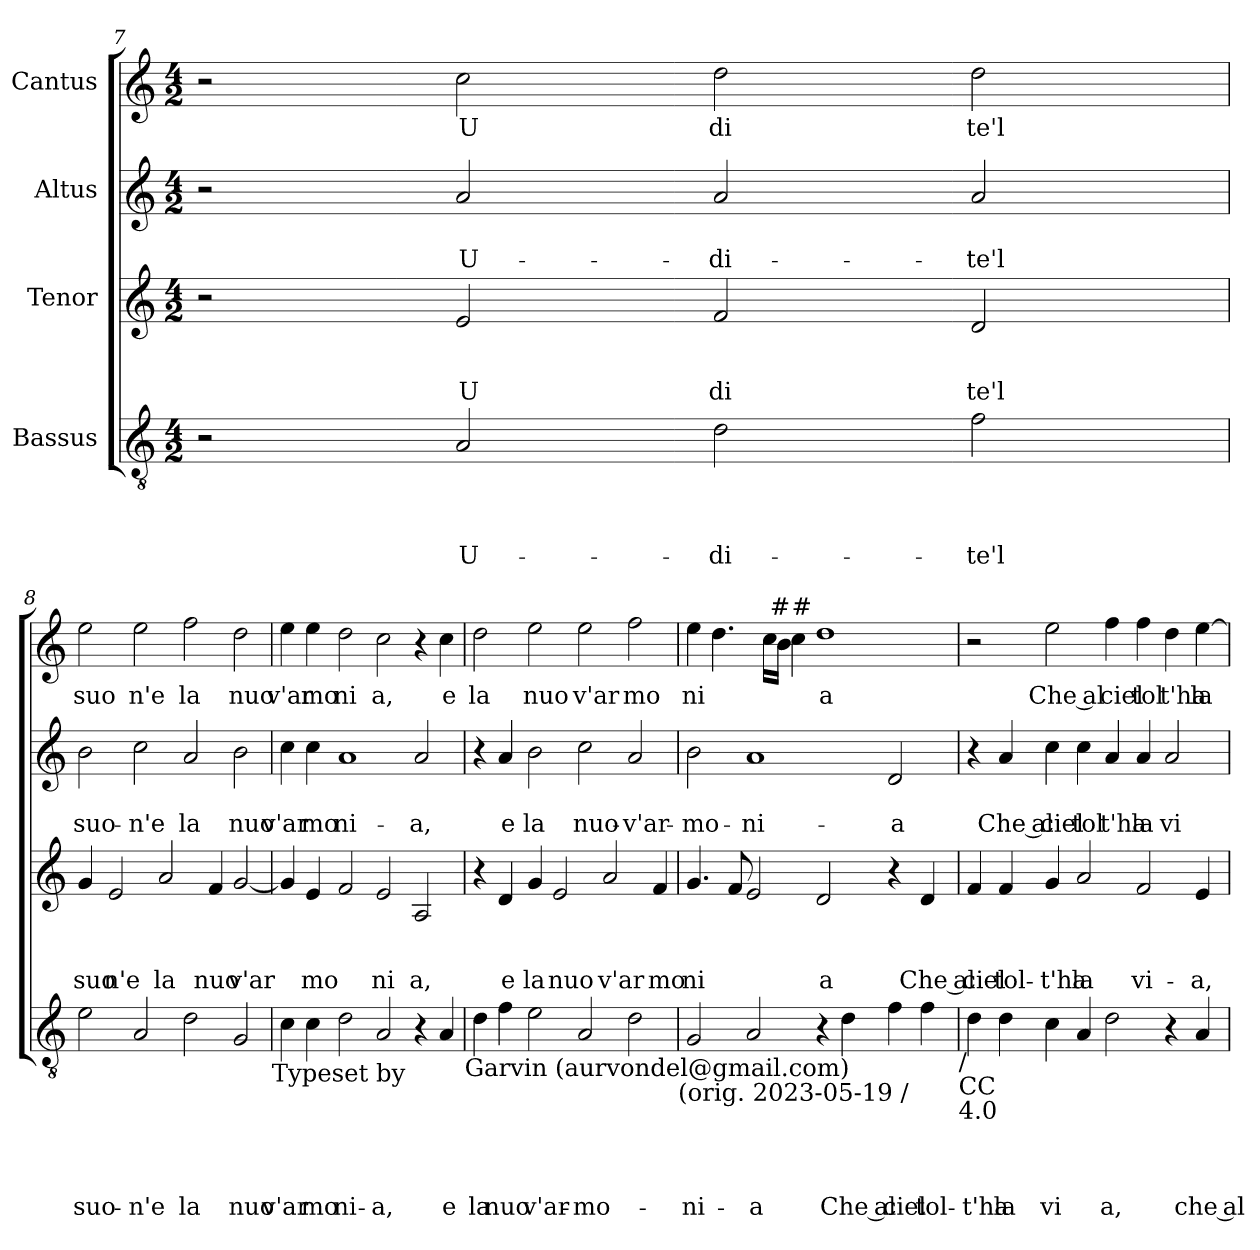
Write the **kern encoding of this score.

**kern	**text	**text	**text	**text	**kern	**text	**text	**text	**kern	**text	**text	**kern	**text
*part4	*part4	*part4	*part4	*part4	*part3	*part3	*part3	*part3	*part2	*part2	*part2	*part1	*part1
*staff4	*staff4	*staff4	*staff4	*staff4	*staff3	*staff3	*staff3	*staff3	*staff2	*staff2	*staff2	*staff1	*staff1
*I"Bassus	*	*	*	*	*I"Tenor	*	*	*	*I"Altus	*	*	*I"Cantus	*
*clefGv2	*	*	*	*	*clefG2	*	*	*	*clefG2	*	*	*clefG2	*
*k[]	*	*	*	*	*k[]	*	*	*	*k[]	*	*	*k[]	*
*C:	*	*	*	*	*C:	*	*	*	*C:	*	*	*C:	*
*M4/2	*	*	*	*	*M4/2	*	*	*	*M4/2	*	*	*M4/2	*
=7	=7	=7	=7	=7	=7	=7	=7	=7	=7	=7	=7	=7	=7
2r	.	.	.	.	2r	.	.	.	2r	.	.	2r	.
!	!	!	!	!LO:LY:b	!	!	!	!LO:LY:b	!	!	!LO:LY:b	!	!LO:LY:b
2A/	.	.	.	U-	2e/	.	.	U	2a/	.	U-	2cc\	U
!	!	!	!	!LO:LY:b	!	!	!	!LO:LY:b	!	!	!LO:LY:b	!	!LO:LY:b
2d\	.	.	.	-di-	2f/	.	.	di	2a/	.	-di-	2dd\	di
!	!	!	!	!LO:LY:b	!	!	!	!LO:LY:b	!	!	!LO:LY:b	!	!LO:LY:b
2f\	.	.	.	-te'l	2d/	.	.	te'l	2a/	.	-te'l	2dd\	te'l
!!LO:PB:g=z
=8	=8	=8	=8	=8	=8	=8	=8	=8	=8	=8	=8	=8	=8
!	!	!	!	!LO:LY:b	!	!	!	!LO:LY:b	!	!	!LO:LY:b	!	!LO:LY:b
2e\	.	.	.	suo-	4g/	.	.	suo	2b\	.	suo-	2ee\	suo
!	!	!	!	!	!	!	!	!LO:LY:b	!	!	!	!	!
.	.	.	.	.	2e/	.	.	n'e	.	.	.	.	.
!	!	!	!	!LO:LY:b	!	!	!	!	!	!	!LO:LY:b	!	!LO:LY:b
2A/	.	.	.	-n'e	.	.	.	.	2cc\	.	-n'e	2ee\	n'e
!	!	!	!	!	!	!	!	!LO:LY:b	!	!	!	!	!
.	.	.	.	.	2a/	.	.	la	.	.	.	.	.
!	!	!	!	!LO:LY:b	!	!	!	!	!	!	!LO:LY:b	!	!LO:LY:b
2d\	.	.	.	la	.	.	.	.	2a/	.	la	2ff\	la
!	!	!	!	!	!	!	!	!LO:LY:b	!	!	!	!	!
.	.	.	.	.	4f/	.	.	nuo	.	.	.	.	.
!	!	!	!	!LO:LY:b	!	!	!	!LO:LY:b	!	!	!LO:LY:b	!	!LO:LY:b
2G/	.	.	.	nuo-	[<2g/	.	.	v'ar	2b\	.	nuo-	2dd\	nuo
!LO:TX:b:t=Typeset by	!	!	!	!	!	!	!	!	!	!	!	!	!
=9	=9	=9	=9	=9	=9	=9	=9	=9	=9	=9	=9	=9	=9
!	!	!	!	!LO:LY:b	!	!	!	!	!	!	!LO:LY:b	!	!LO:LY:b
4c\	.	.	.	-v'ar-	4g/]	.	.	.	4cc\	.	-v'ar-	4ee\	v'ar
!	!	!	!	!LO:LY:b	!	!	!	!LO:LY:b	!	!	!LO:LY:b	!	!LO:LY:b
4c\	.	.	.	-mo-	4e/	.	.	mo	4cc\	.	-mo-	4ee\	mo
!	!	!	!	!LO:LY:b	!	!	!	!	!	!	!LO:LY:b	!	!LO:LY:b
2d\	.	.	.	-ni-	2f/	.	.	.	1a	.	-ni-	2dd\	ni
!	!	!	!	!LO:LY:b	!	!	!	!LO:LY:b	!	!	!	!	!LO:LY:b
2A/	.	.	.	-a,	2e/	.	.	ni	.	.	.	2cc\	a,
!	!	!	!	!	!	!	!	!LO:LY:b	!	!	!LO:LY:b	!	!
4r	.	.	.	.	2A/	.	.	a,	2a/	.	-a,	4r	.
!	!	!	!	!LO:LY:b	!	!	!	!	!	!	!	!	!LO:LY:b
4A/	.	.	.	e	.	.	.	.	.	.	.	4cc\	e
!LO:TX:b:t=Garvin (aurvondel@gmail.com)	!	!	!	!	!	!	!	!	!	!	!	!	!
=10	=10	=10	=10	=10	=10	=10	=10	=10	=10	=10	=10	=10	=10
!	!	!	!	!LO:LY:b	!	!	!	!	!	!	!	!	!LO:LY:b
4d\	.	.	.	la	4r	.	.	.	4r	.	.	2dd\	la
!	!	!	!	!LO:LY:b	!	!	!	!LO:LY:b	!	!	!LO:LY:b	!	!
4f\	.	.	.	nuo-	4d/	.	.	e	4a/	.	e	.	.
!	!	!	!	!LO:LY:b	!	!	!	!LO:LY:b	!	!	!LO:LY:b	!	!LO:LY:b
2e\	.	.	.	-v'ar-	4g/	.	.	la	2b\	.	la	2ee\	nuo
!	!	!	!	!	!	!	!	!LO:LY:b	!	!	!	!	!
.	.	.	.	.	2e/	.	.	nuo	.	.	.	.	.
!	!	!	!	!LO:LY:b	!	!	!	!	!	!	!LO:LY:b	!	!LO:LY:b
2A/	.	.	.	-mo-	.	.	.	.	2cc\	.	nuo-	2ee\	v'ar
!	!	!	!	!	!	!	!	!LO:LY:b	!	!	!	!	!
.	.	.	.	.	2a/	.	.	v'ar	.	.	.	.	.
!	!	!	!	!	!	!	!	!	!	!	!LO:LY:b	!	!LO:LY:b
2d\	.	.	.	.	.	.	.	.	2a/	.	-v'ar-	2ff\	mo
!	!	!	!	!	!	!	!	!LO:LY:b	!	!	!	!	!
.	.	.	.	.	4f/	.	.	mo	.	.	.	.	.
!LO:TX:b:t=(orig. 2023-05-19 /	!	!	!	!	!	!	!	!	!	!	!	!	!
=11	=11	=11	=11	=11	=11	=11	=11	=11	=11	=11	=11	=11	=11
!	!	!	!	!LO:LY:b	!	!	!	!LO:LY:b	!	!	!LO:LY:b	!	!LO:LY:b
*	*	*	*	*	*	*	*	*	*	*	*	*^	*
2G/	.	.	.	-ni-	4.g/	.	.	ni	2b\	.	-mo-	4ee\	2ryy	ni
.	.	.	.	.	.	.	.	.	.	.	.	4.dd\	.	.
.	.	.	.	.	8f/	.	.	.	.	.	.	.	.	.
!	!	!	!	!LO:LY:b	!	!	!	!	!	!	!LO:LY:b	!	!	!
2A/	.	.	.	-a	2e/	.	.	.	1a	.	-ni-	.	8ryy	.
.	.	.	.	.	.	.	.	.	.	.	.	16cc\LL	32ryy	.
!	!	!	!	!	!	!	!	!	!	!	!	!	!LO:TX:a:t=#	!
.	.	.	.	.	.	.	.	.	.	.	.	.	1ryy	.
.	.	.	.	.	.	.	.	.	.	.	.	16b\JJ	.	.
!	!	!	!	!	!	!	!	!	!	!	!	!LO:TX:a:t=#	!	!
.	.	.	.	.	.	.	.	.	.	.	.	4cc\	.	.
!	!	!	!	!	!	!	!	!LO:LY:b	!	!	!	!	!	!LO:LY:b
4r	.	.	.	.	2d/	.	.	a	.	.	.	1dd	.	a
!	!	!	!	!LO:LY:b:rj	!	!	!	!	!	!	!	!	!	!
4d\	.	.	.	Che al	.	.	.	.	.	.	.	.	.	.
!	!	!	!	!LO:LY:b	!	!	!	!	!	!	!LO:LY:b	!	!	!
4f\	.	.	.	ciel	4r	.	.	.	2d/	.	-a	.	.	.
.	.	.	.	.	.	.	.	.	.	.	.	.	4ryy	.
!	!	!	!	!LO:LY:b	!	!	!	!LO:LY:b:rj	!	!	!	!	!	!
4f\	.	.	.	tol-	4d/	.	.	Che al	.	.	.	.	.	.
.	.	.	.	.	.	.	.	.	.	.	.	.	16.ryy	.
!LO:TX:b:t=/	!	!	!	!	!	!	!	!	!	!	!	!	!	!
!LO:TX:b:t=CC	!	!	!	!	!	!	!	!	!	!	!	!	!	!
!LO:TX:b:t=4.0	!	!	!	!	!	!	!	!	!	!	!	!	!	!
!!LO:LB:g=z
=12	=12	=12	=12	=12	=12	=12	=12	=12	=12	=12	=12	=12	=12	=12
!	!	!	!	!LO:LY:b	!	!	!	!LO:LY:b	!	!	!	!	!	!
*	*	*	*	*	*	*	*	*	*	*	*	*v	*v	*
4d\	.	.	.	-t'ha	4f/	.	.	ciel	4r	.	.	2r	.
!	!	!	!	!LO:LY:b	!	!	!	!LO:LY:b	!	!	!LO:LY:b:rj	!	!
4d\	.	.	.	la	4f/	.	.	tol-	4a/	.	Che al	.	.
!	!	!	!	!LO:LY:b	!	!	!	!LO:LY:b	!	!	!LO:LY:b	!	!LO:LY:b:rj
4c\	.	.	.	vi	4g/	.	.	-t'ha	4cc\	.	ciel	2ee\	Che al
!	!	!	!	!	!	!	!	!LO:LY:b	!	!	!LO:LY:b	!	!
4A/	.	.	.	.	2a/	.	.	la	4cc\	.	tol-	.	.
!	!	!	!	!LO:LY:b	!	!	!	!	!	!	!LO:LY:b	!	!LO:LY:b
2d\	.	.	.	a,	.	.	.	.	4a/	.	-t'ha	4ff\	ciel
!	!	!	!	!	!	!	!	!LO:LY:b	!	!	!LO:LY:b	!	!LO:LY:b
.	.	.	.	.	2f/	.	.	vi-	4a/	.	la	4ff\	tol-
!	!	!	!	!	!	!	!	!	!	!	!LO:LY:b	!	!LO:LY:b
4r	.	.	.	.	.	.	.	.	2a/	.	vi-	4dd\	-t'ha
!	!	!	!	!LO:LY:b:rj	!	!	!	!LO:LY:b	!	!	!	!	!LO:LY:b
4A/	.	.	.	che al	4e/	.	.	-a,	.	.	.	[>4ee\	la
=	=	=	=	=	=	=	=	=	=	=	=	=	=
*-	*-	*-	*-	*-	*-	*-	*-	*-	*-	*-	*-	*-	*-
